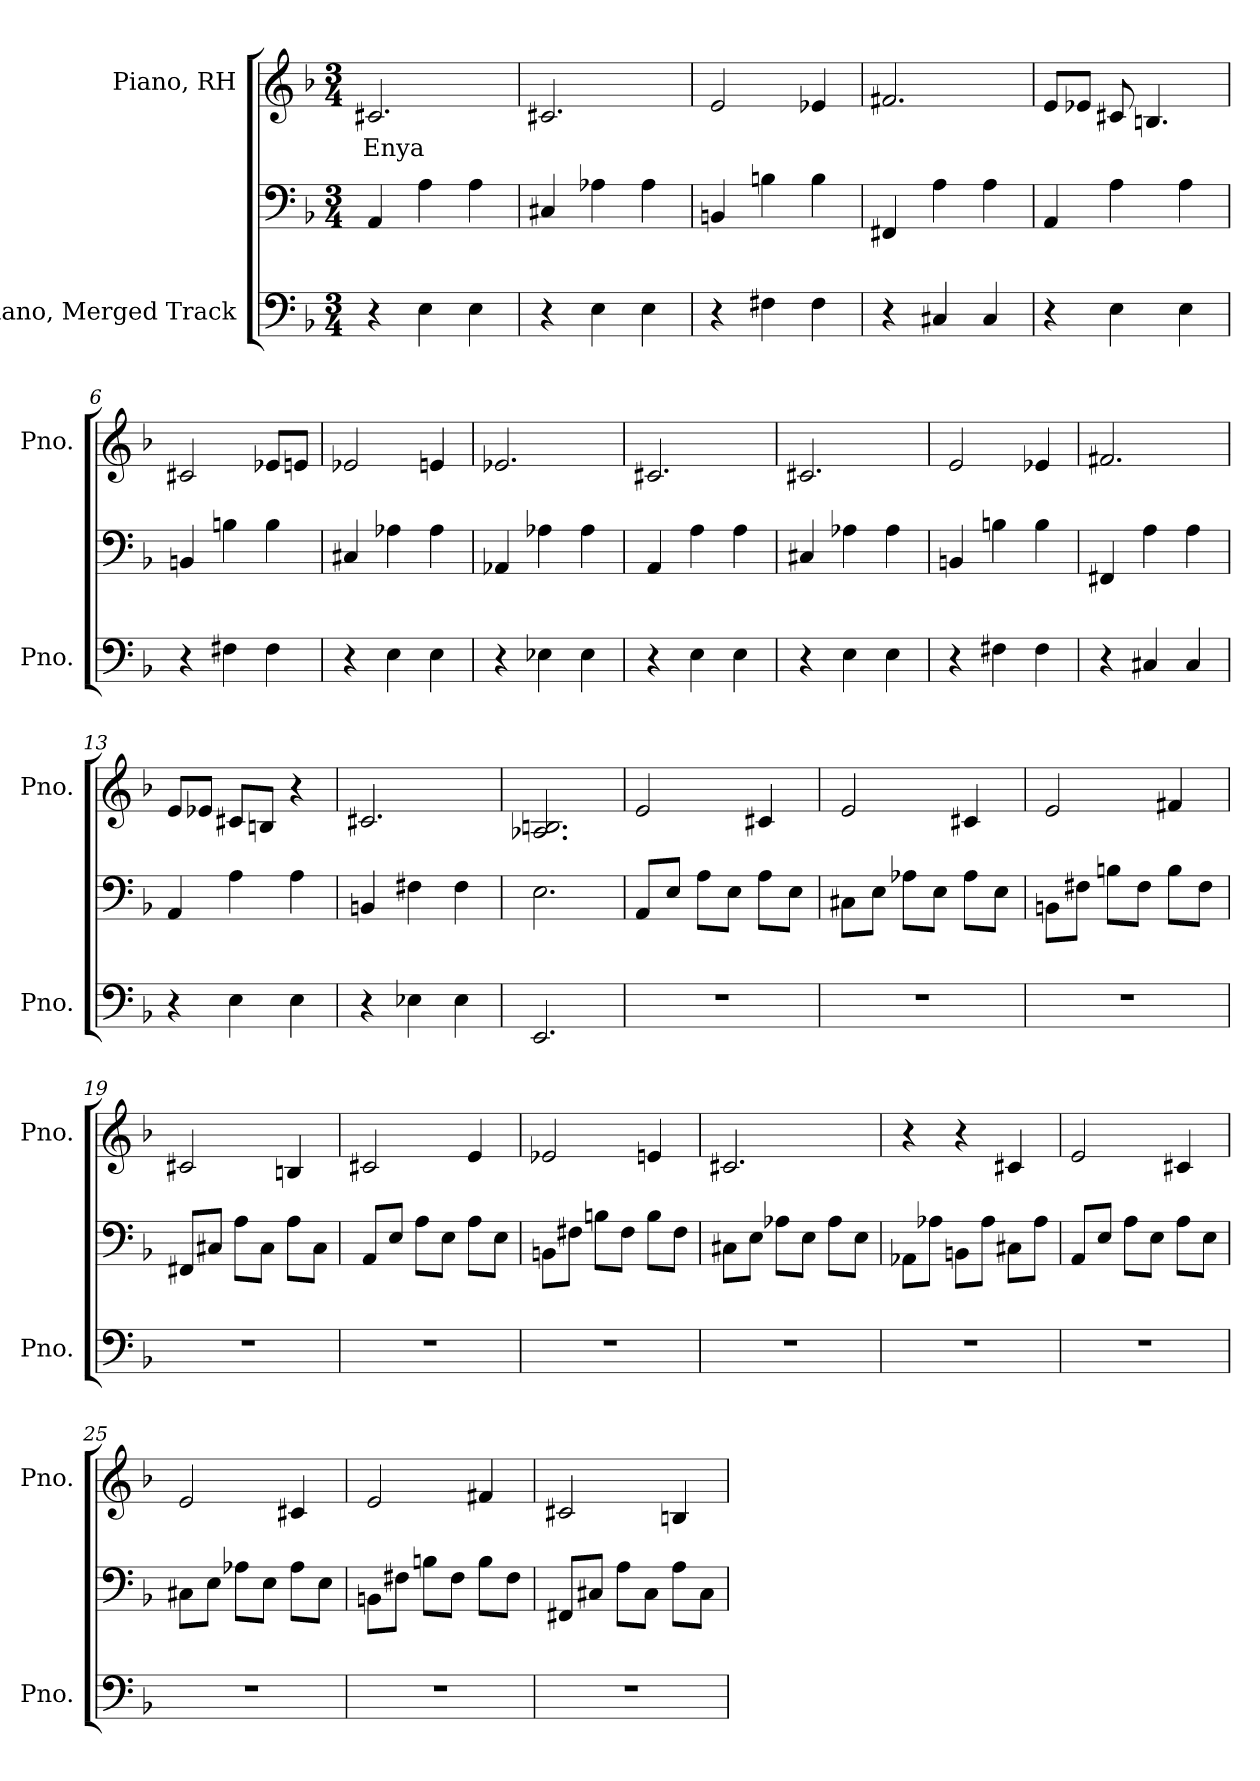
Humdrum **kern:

**kern	**kern	**kern	**text
*part2	*part2	*part1	*part1
*staff3	*staff2	*staff1	*staff1
*I"Piano, Merged Track	*	*I"Piano, RH	*
*I'Pno.	*	*I'Pno.	*
*clefF4	*clefF4	*clefG2	*
*k[b-]	*k[b-]	*k[b-]	*
*M3/4	*M3/4	*M3/4	*
*MM120	*MM120	*MM120	*
=1	=1	=1	=1
!	!	!	!LO:LY:b
4r	4AA/	2.c#X/	Enya
4E\	4A\	.	.
4E\	4A\	.	.
=2	=2	=2	=2
4r	4C#X/	2.c#X/	.
4E\	4A-X\	.	.
4E\	4A-\	.	.
=3	=3	=3	=3
4r	4BBn/	2e/	.
4F#X\	4Bn\	.	.
4F#\	4B\	4e-X/	.
=4	=4	=4	=4
4r	4FF#X/	2.f#X/	.
4C#X/	4A\	.	.
4C#/	4A\	.	.
=5	=5	=5	=5
4r	4AA/	8e/L	.
.	.	8e-X/J	.
4E\	4A\	8c#X/	.
.	.	4.Bn/	.
4E\	4A\	.	.
=6	=6	=6	=6
4r	4BBn/	2c#X/	.
4F#X\	4Bn\	.	.
4F#\	4B\	8e-X/L	.
.	.	8en/J	.
!!LO:LB:g=z
=7	=7	=7	=7
4r	4C#X/	2e-X/	.
4E\	4A-X\	.	.
4E\	4A-\	4en/	.
=8	=8	=8	=8
4r	4AA-X/	2.e-X/	.
4E-X\	4A-X\	.	.
4E-\	4A-\	.	.
=9	=9	=9	=9
4r	4AA/	2.c#X/	.
4E\	4A\	.	.
4E\	4A\	.	.
=10	=10	=10	=10
4r	4C#X/	2.c#X/	.
4E\	4A-X\	.	.
4E\	4A-\	.	.
=11	=11	=11	=11
4r	4BBn/	2e/	.
4F#X\	4Bn\	.	.
4F#\	4B\	4e-X/	.
=12	=12	=12	=12
4r	4FF#X/	2.f#X/	.
4C#X/	4A\	.	.
4C#/	4A\	.	.
=13	=13	=13	=13
4r	4AA/	8e/L	.
.	.	8e-X/J	.
4E\	4A\	8c#X/L	.
.	.	8Bn/J	.
4E\	4A\	4r	.
=14	=14	=14	=14
4r	4BBn/	2.c#X/	.
4E-X\	4F#X\	.	.
4E-\	4F#\	.	.
!!LO:LB:g=z
=15	=15	=15	=15
2.EE/	2.E\	2.A-X/ 2.Bn/	.
=16	=16	=16	=16
2.r	8AA/L	2e/	.
.	8E/J	.	.
.	8A\L	.	.
.	8E\J	.	.
.	8A\L	4c#X/	.
.	8E\J	.	.
=17	=17	=17	=17
2.r	8C#X\L	2e/	.
.	8E\J	.	.
.	8A-X\L	.	.
.	8E\J	.	.
.	8A-\L	4c#X/	.
.	8E\J	.	.
=18	=18	=18	=18
2.r	8BBn\L	2e/	.
.	8F#X\J	.	.
.	8Bn\L	.	.
.	8F#\J	.	.
.	8B\L	4f#X/	.
.	8F#\J	.	.
=19	=19	=19	=19
2.r	8FF#X/L	2c#X/	.
.	8C#X/J	.	.
.	8A\L	.	.
.	8C#\J	.	.
.	8A\L	4Bn/	.
.	8C#\J	.	.
=20	=20	=20	=20
2.r	8AA/L	2c#X/	.
.	8E/J	.	.
.	8A\L	.	.
.	8E\J	.	.
.	8A\L	4e/	.
.	8E\J	.	.
!!LO:LB:g=z
=21	=21	=21	=21
2.r	8BBn\L	2e-X/	.
.	8F#X\J	.	.
.	8Bn\L	.	.
.	8F#\J	.	.
.	8B\L	4en/	.
.	8F#\J	.	.
=22	=22	=22	=22
2.r	8C#X\L	2.c#X/	.
.	8E\J	.	.
.	8A-X\L	.	.
.	8E\J	.	.
.	8A-\L	.	.
.	8E\J	.	.
=23	=23	=23	=23
2.r	8AA-X\L	4r	.
.	8A-X\J	.	.
.	8BBn\L	4r	.
.	8A-\J	.	.
.	8C#X\L	4c#X/	.
.	8A-\J	.	.
=24	=24	=24	=24
2.r	8AA/L	2e/	.
.	8E/J	.	.
.	8A\L	.	.
.	8E\J	.	.
.	8A\L	4c#X/	.
.	8E\J	.	.
=25	=25	=25	=25
2.r	8C#X\L	2e/	.
.	8E\J	.	.
.	8A-X\L	.	.
.	8E\J	.	.
.	8A-\L	4c#X/	.
.	8E\J	.	.
!!LO:PB:g=z
=26	=26	=26	=26
2.r	8BBn\L	2e/	.
.	8F#X\J	.	.
.	8Bn\L	.	.
.	8F#\J	.	.
.	8B\L	4f#X/	.
.	8F#\J	.	.
=27	=27	=27	=27
2.r	8FF#X/L	2c#X/	.
.	8C#X/J	.	.
.	8A\L	.	.
.	8C#\J	.	.
.	8A\L	4Bn/	.
.	8C#\J	.	.
=	=	=	=
*-	*-	*-	*-
